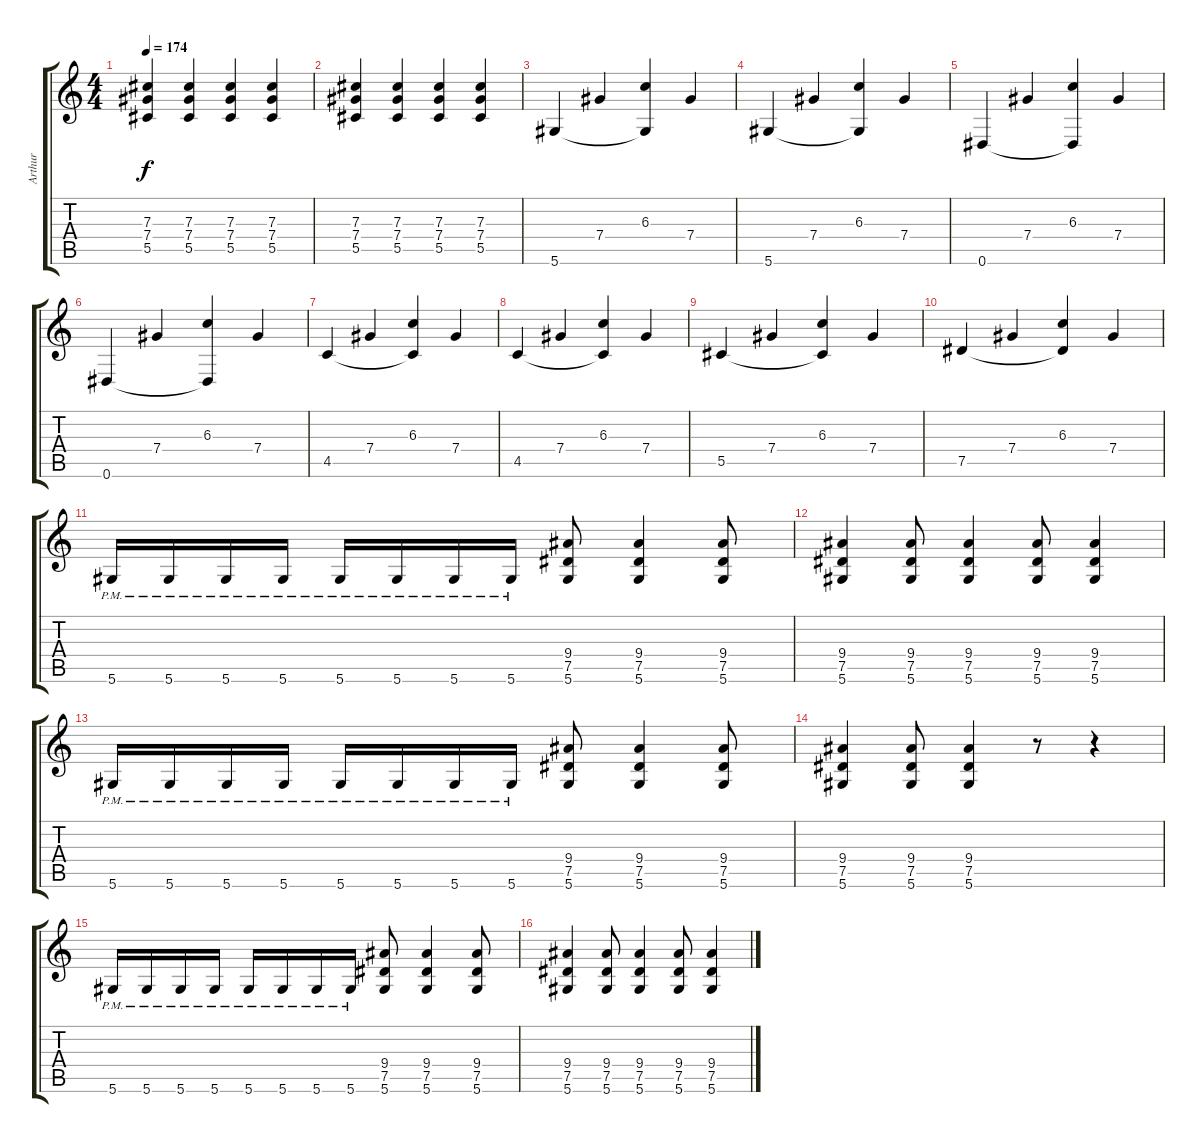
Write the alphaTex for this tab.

\track ("Arthur" "Arthur") {instrument overdrivenguitar}
\staff {score tabs}
\tuning (Eb4 Bb3 Gb3 Db3 Ab2 Eb2) {hide}
\ts (4 4)
\tempo 174
\clef g2
\ks c
(7.3 7.4 5.5).4{dy f} (7.3 7.4 5.5).4 (7.3 7.4 5.5).4 (7.3 7.4 5.5).4 |
(7.3 7.4 5.5).4 (7.3 7.4 5.5).4 (7.3 7.4 5.5).4 (7.3 7.4 5.5).4 |
5.6.4{volume 10 instrument electricguitarclean} 7.4.4 (6.3 5.6{t}).4 7.4.4 |
5.6.4 7.4.4 (6.3 5.6{t}).4 7.4.4 |
0.6.4 7.4.4 (6.3 0.6{t}).4 7.4.4 |
0.6.4 7.4.4 (6.3 0.6{t}).4 7.4.4 |
4.5.4 7.4.4 (6.3 4.5{t}).4 7.4.4 |
4.5.4 7.4.4 (6.3 4.5{t}).4 7.4.4 |
5.5.4 7.4.4 (6.3 5.5{t}).4 7.4.4 |
7.5.4 7.4.4 (6.3 7.5{t}).4 7.4.4 |
5.6{pm}.16 5.6{pm}.16 5.6{pm}.16 5.6{pm}.16 5.6{pm}.16 5.6{pm}.16 5.6{pm}.16 5.6{pm}.16 (9.4 7.5 5.6).8 (9.4 7.5 5.6).4 (9.4 7.5 5.6).8 |
(9.4 7.5 5.6).4 (9.4 7.5 5.6).8 (9.4 7.5 5.6).4 (9.4 7.5 5.6).8 (9.4 7.5 5.6).4 |
5.6{pm}.16 5.6{pm}.16 5.6{pm}.16 5.6{pm}.16 5.6{pm}.16 5.6{pm}.16 5.6{pm}.16 5.6{pm}.16 (9.4 7.5 5.6).8 (9.4 7.5 5.6).4 (9.4 7.5 5.6).8 |
(9.4 7.5 5.6).4 (9.4 7.5 5.6).8 (9.4 7.5 5.6).4 r.8 r.4 |
5.6{pm}.16 5.6{pm}.16 5.6{pm}.16 5.6{pm}.16 5.6{pm}.16 5.6{pm}.16 5.6{pm}.16 5.6{pm}.16 (9.4 7.5 5.6).8 (9.4 7.5 5.6).4 (9.4 7.5 5.6).8 |
(9.4 7.5 5.6).4 (9.4 7.5 5.6).8 (9.4 7.5 5.6).4 (9.4 7.5 5.6).8 (9.4 7.5 5.6).4
